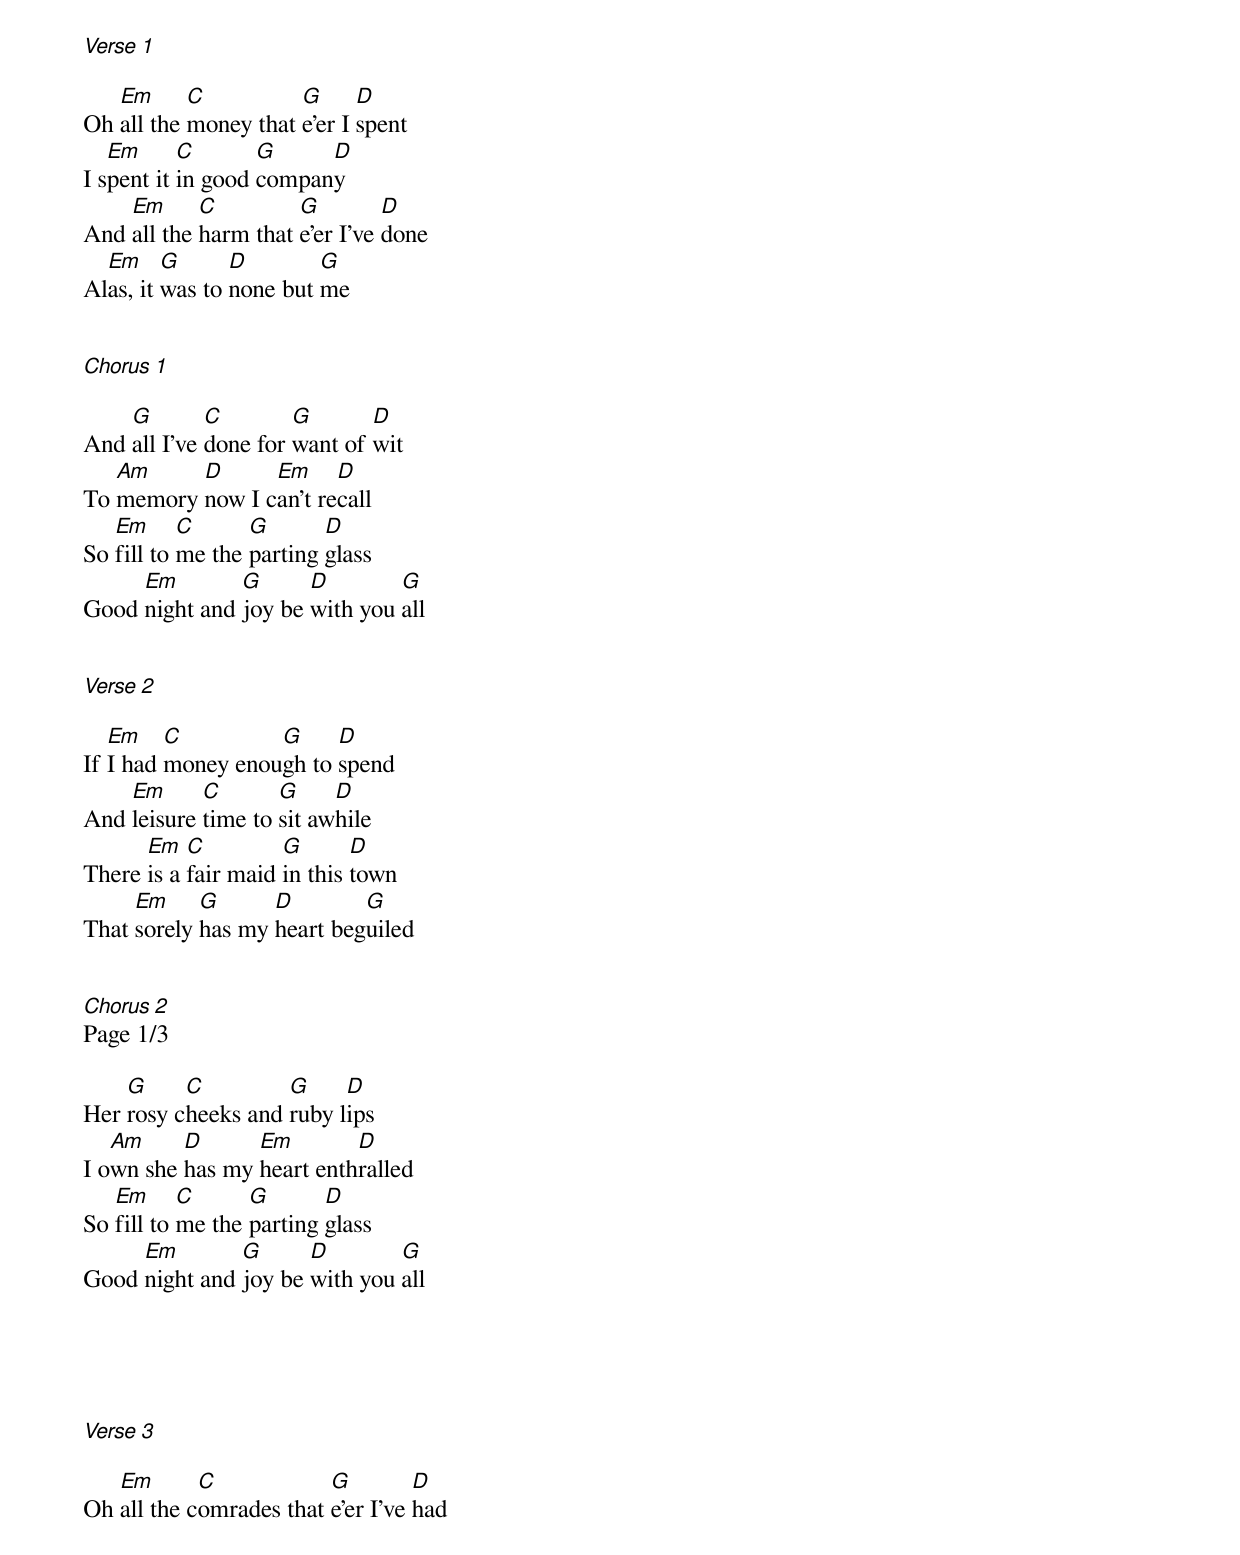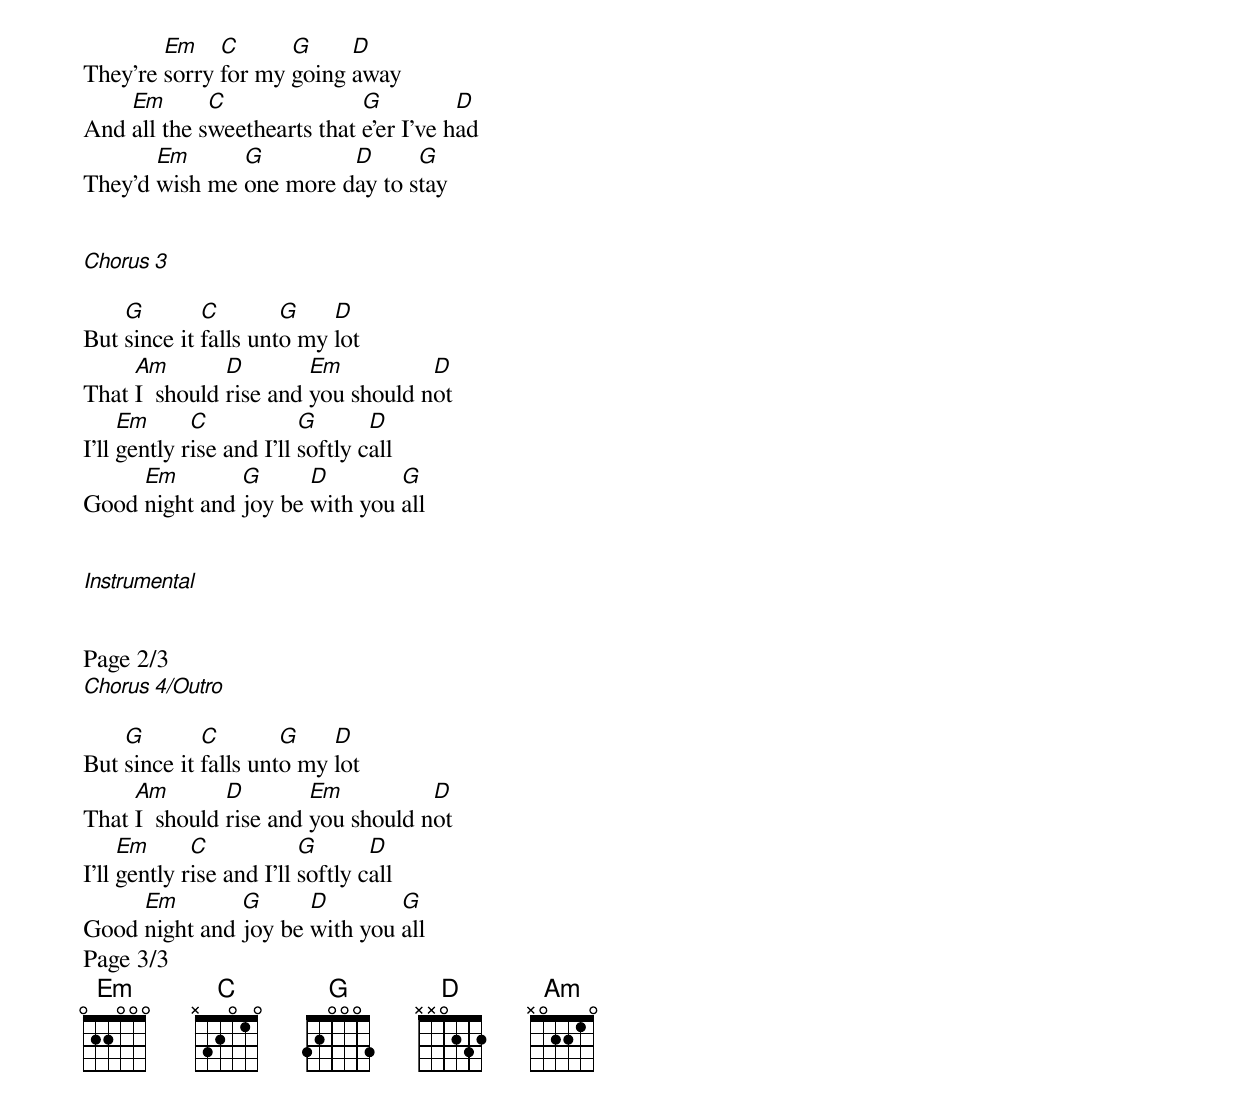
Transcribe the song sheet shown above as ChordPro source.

[Verse 1]

Oh [Em]all the [C]money that [G]e'er I [D]spent
I s[Em]pent it [C]in good [G]compan[D]y
And [Em]all the [C]harm that [G]e'er I've [D]done
Al[Em]as, it [G]was to [D]none but [G]me


[Chorus 1]

And [G]all I've [C]done for [G]want of [D]wit
To [Am]memory [D]now I c[Em]an't re[D]call
So [Em]fill to [C]me the [G]parting [D]glass
Good [Em]night and [G]joy be [D]with you [G]all


[Verse 2]

If [Em]I had [C]money enou[G]gh to [D]spend
And [Em]leisure [C]time to [G]sit aw[D]hile
There [Em]is a [C]fair maid [G]in this [D]town
That [Em]sorely [G]has my [D]heart beg[G]uiled


[Chorus 2]
Page 1/3

Her [G]rosy c[C]heeks and [G]ruby l[D]ips
I o[Am]wn she [D]has my [Em]heart enth[D]ralled
So [Em]fill to [C]me the [G]parting [D]glass
Good [Em]night and [G]joy be [D]with you [G]all





[Verse 3]

Oh [Em]all the c[C]omrades that [G]e'er I've [D]had
They're [Em]sorry [C]for my [G]going [D]away
And [Em]all the s[C]weethearts that [G]e'er I've h[D]ad
They’d [Em]wish me [G]one more d[D]ay to s[G]tay


[Chorus 3]

But [G]since it [C]falls unt[G]o my [D]lot
That [Am]I  should [D]rise and [Em]you should n[D]ot
I'll [Em]gently r[C]ise and I'll [G]softly c[D]all
Good [Em]night and [G]joy be [D]with you [G]all


[Instrumental]


Page 2/3
[Chorus 4/Outro]

But [G]since it [C]falls unt[G]o my [D]lot
That [Am]I  should [D]rise and [Em]you should n[D]ot
I'll [Em]gently r[C]ise and I'll [G]softly c[D]all
Good [Em]night and [G]joy be [D]with you [G]all
Page 3/3
